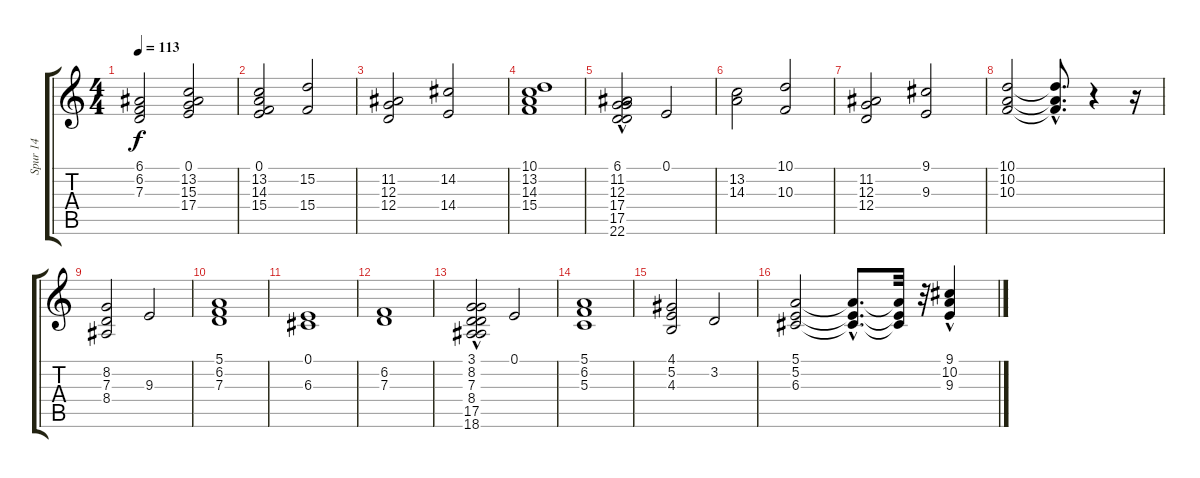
\track ("Spur 14" "Spur 14") {instrument drawbarorgan}
\staff {score tabs}
\tuning (E4 B3 G3 D3 A2 E2) {hide}
\ts (4 4)
\tempo 113
\clef g2
\ks c
(6.1 6.2 7.3).2{dy f instrument drawbarorgan} (0.1 13.2 15.3 17.4).2 |
(0.1 13.2 14.3 15.4).2 (15.2 15.4).2 |
(11.2 12.3 12.4).2 (14.2 14.4).2 |
(10.1 13.2 14.3 15.4).1 |
(6.1 11.2 12.3 17.4 17.5{hac} 22.6{hac}).2 0.1.2 |
(13.2 14.3).2 (10.1 10.3).2 |
(11.2 12.3 12.4).2 (9.1 9.3).2 |
(10.1 10.2 10.3).2 (10.1{hac t} 10.2{hac t} 10.3{hac t}).8{d} r.4 r.16 |
(8.2 7.3 8.4).2 9.3.2 |
(5.1 6.2 7.3).1 |
(0.1 6.3).1 |
(6.2 7.3).1 |
(3.1{hac} 8.2{hac} 7.3 8.4{hac} 17.5 18.6{hac}).2 0.1.2 |
(5.1 6.2 5.3).1 |
(4.1 5.2 4.3).2 3.2.2 |
(5.1 5.2 6.3).2 (5.1{hac t} 5.2{hac t} 6.3{hac t}).8{d} (5.1{t} 5.2{t} 6.3{t}).32 r.32 (9.1{hac} 10.2 9.3).4
